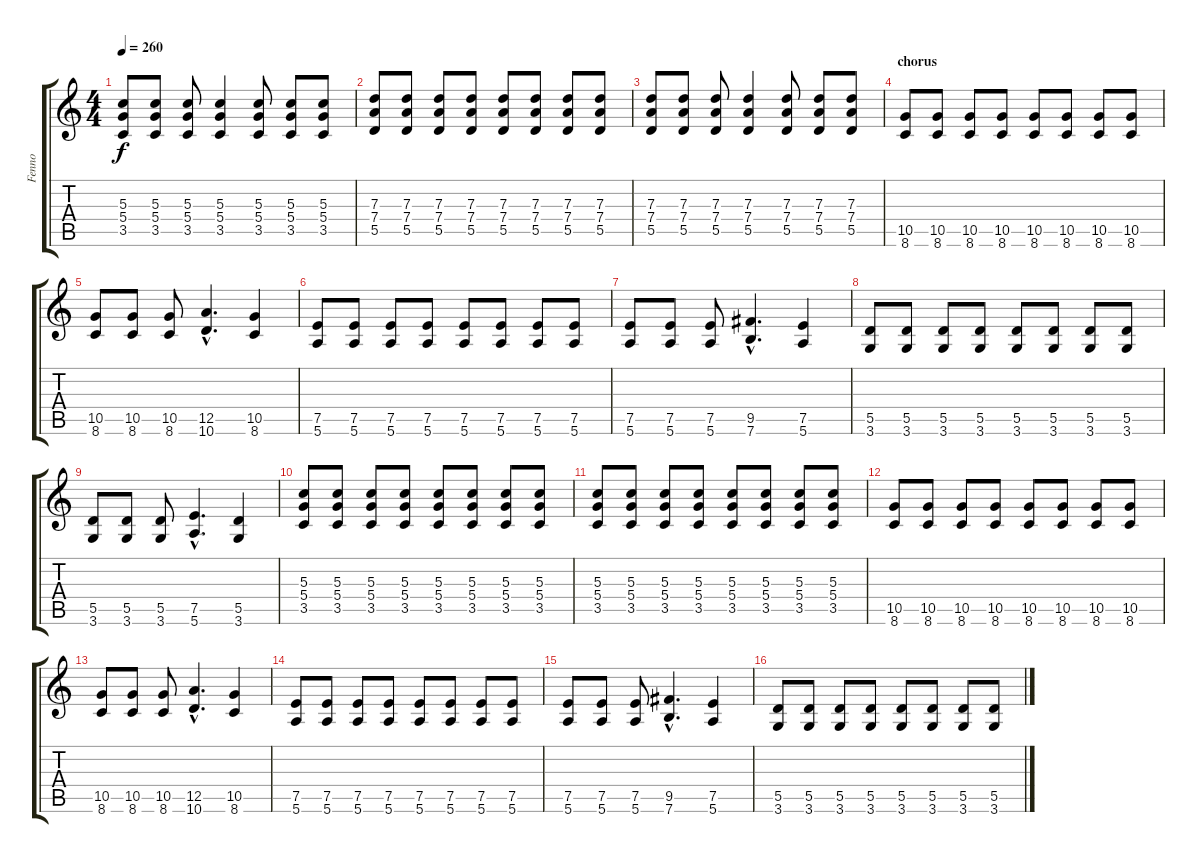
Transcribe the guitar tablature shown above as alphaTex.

\track ("Fenno" "Fenno") {instrument distortionguitar}
\staff {score tabs}
\tuning (E4 B3 G3 D3 A2 E2) {hide}
\ts (4 4)
\tempo 260
\clef g2
\ks c
(5.3 5.4 3.5).8{dy f} (5.3 5.4 3.5).8 (5.3 5.4 3.5).8 (5.3 5.4 3.5).4 (5.3 5.4 3.5).8 (5.3 5.4 3.5).8 (5.3 5.4 3.5).8 |
(7.3 7.4 5.5).8 (7.3 7.4 5.5).8 (7.3 7.4 5.5).8 (7.3 7.4 5.5).8 (7.3 7.4 5.5).8 (7.3 7.4 5.5).8 (7.3 7.4 5.5).8 (7.3 7.4 5.5).8 |
(7.3 7.4 5.5).8 (7.3 7.4 5.5).8 (7.3 7.4 5.5).8 (7.3 7.4 5.5).4 (7.3 7.4 5.5).8 (7.3 7.4 5.5).8 (7.3 7.4 5.5).8 |
\section ("" "chorus")
(10.5 8.6).8 (10.5 8.6).8 (10.5 8.6).8 (10.5 8.6).8 (10.5 8.6).8 (10.5 8.6).8 (10.5 8.6).8 (10.5 8.6).8 |
(10.5 8.6).8 (10.5 8.6).8 (10.5 8.6).8 (12.5{hac} 10.6{hac}).4{d} (10.5 8.6).4 |
(7.5 5.6).8 (7.5 5.6).8 (7.5 5.6).8 (7.5 5.6).8 (7.5 5.6).8 (7.5 5.6).8 (7.5 5.6).8 (7.5 5.6).8 |
(7.5 5.6).8 (7.5 5.6).8 (7.5 5.6).8 (9.5{hac} 7.6{hac}).4{d} (7.5 5.6).4 |
(5.5 3.6).8 (5.5 3.6).8 (5.5 3.6).8 (5.5 3.6).8 (5.5 3.6).8 (5.5 3.6).8 (5.5 3.6).8 (5.5 3.6).8 |
(5.5 3.6).8 (5.5 3.6).8 (5.5 3.6).8 (7.5{hac} 5.6{hac}).4{d} (5.5 3.6).4 |
(5.3 5.4 3.5).8 (5.3 5.4 3.5).8 (5.3 5.4 3.5).8 (5.3 5.4 3.5).8 (5.3 5.4 3.5).8 (5.3 5.4 3.5).8 (5.3 5.4 3.5).8 (5.3 5.4 3.5).8 |
(5.3 5.4 3.5).8 (5.3 5.4 3.5).8 (5.3 5.4 3.5).8 (5.3 5.4 3.5).8 (5.3 5.4 3.5).8 (5.3 5.4 3.5).8 (5.3 5.4 3.5).8 (5.3 5.4 3.5).8 |
(10.5 8.6).8 (10.5 8.6).8 (10.5 8.6).8 (10.5 8.6).8 (10.5 8.6).8 (10.5 8.6).8 (10.5 8.6).8 (10.5 8.6).8 |
(10.5 8.6).8 (10.5 8.6).8 (10.5 8.6).8 (12.5{hac} 10.6{hac}).4{d} (10.5 8.6).4 |
(7.5 5.6).8 (7.5 5.6).8 (7.5 5.6).8 (7.5 5.6).8 (7.5 5.6).8 (7.5 5.6).8 (7.5 5.6).8 (7.5 5.6).8 |
(7.5 5.6).8 (7.5 5.6).8 (7.5 5.6).8 (9.5{hac} 7.6{hac}).4{d} (7.5 5.6).4 |
(5.5 3.6).8 (5.5 3.6).8 (5.5 3.6).8 (5.5 3.6).8 (5.5 3.6).8 (5.5 3.6).8 (5.5 3.6).8 (5.5 3.6).8
